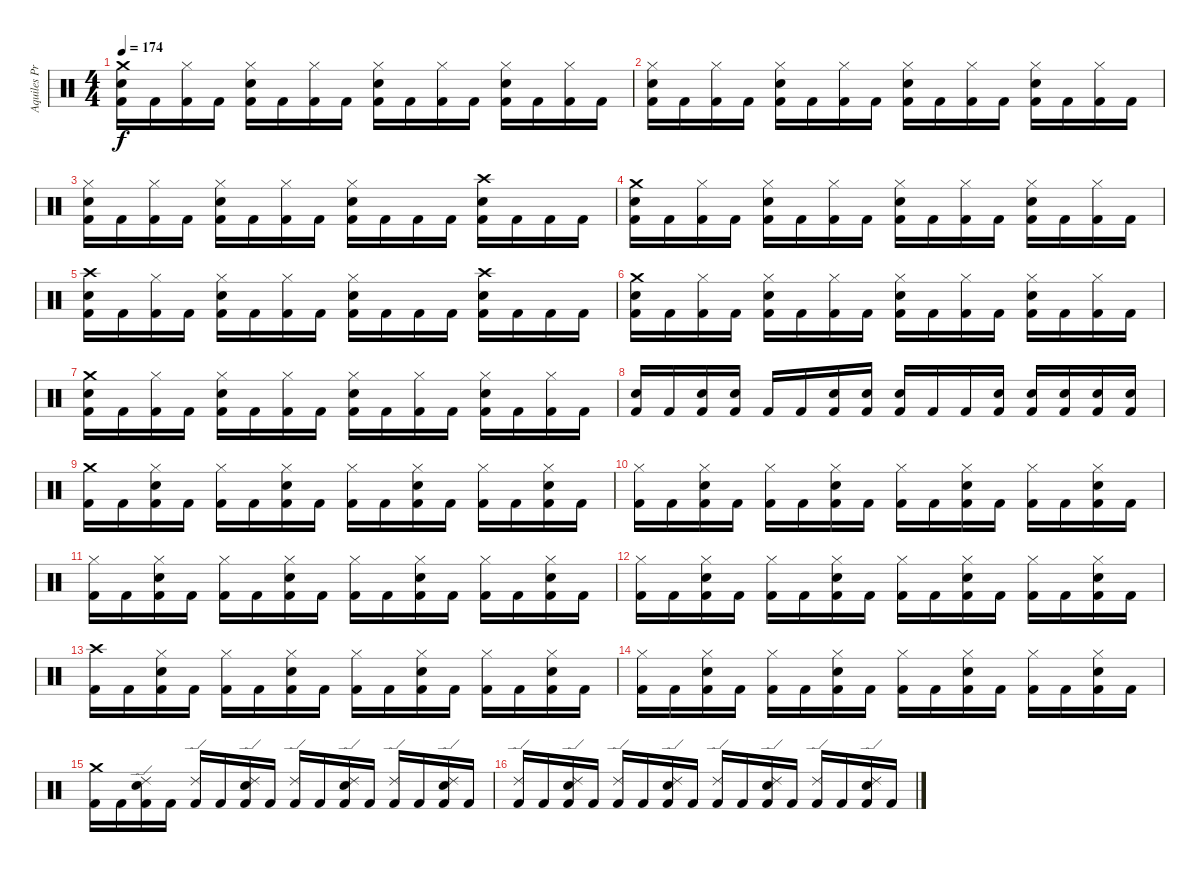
\track ("Aquiles Priester" "Aquiles Pr") {instrument percussion}
\staff {score}
\articulation defaults
\ts (4 4)
\tempo 174
\clef neutral
\ks c
("Crash medium (hit)" "Electric Snare (hit)" "Kick (hit) 2").16{dy f} "Kick (hit) 2".16 ("Hi-Hat (closed)" "Kick (hit) 2").16 "Kick (hit) 2".16 ("Hi-Hat (closed)" "Electric Snare (hit)" "Kick (hit) 2").16 "Kick (hit) 2".16 ("Hi-Hat (closed)" "Kick (hit) 2").16 "Kick (hit) 2".16 ("Hi-Hat (closed)" "Electric Snare (hit)" "Kick (hit) 2").16 "Kick (hit) 2".16 ("Hi-Hat (closed)" "Kick (hit) 2").16 "Kick (hit) 2".16 ("Hi-Hat (closed)" "Electric Snare (hit)" "Kick (hit) 2").16 "Kick (hit) 2".16 ("Hi-Hat (closed)" "Kick (hit) 2").16 "Kick (hit) 2".16 |
("Hi-Hat (closed)" "Electric Snare (hit)" "Kick (hit) 2").16 "Kick (hit) 2".16 ("Hi-Hat (closed)" "Kick (hit) 2").16 "Kick (hit) 2".16 ("Hi-Hat (closed)" "Electric Snare (hit)" "Kick (hit) 2").16 "Kick (hit) 2".16 ("Hi-Hat (closed)" "Kick (hit) 2").16 "Kick (hit) 2".16 ("Hi-Hat (closed)" "Electric Snare (hit)" "Kick (hit) 2").16 "Kick (hit) 2".16 ("Hi-Hat (closed)" "Kick (hit) 2").16 "Kick (hit) 2".16 ("Hi-Hat (closed)" "Electric Snare (hit)" "Kick (hit) 2").16 "Kick (hit) 2".16 ("Hi-Hat (closed)" "Kick (hit) 2").16 "Kick (hit) 2".16 |
("Hi-Hat (closed)" "Electric Snare (hit)" "Kick (hit) 2").16 "Kick (hit) 2".16 ("Hi-Hat (closed)" "Kick (hit) 2").16 "Kick (hit) 2".16 ("Hi-Hat (closed)" "Electric Snare (hit)" "Kick (hit) 2").16 "Kick (hit) 2".16 ("Hi-Hat (closed)" "Kick (hit) 2").16 "Kick (hit) 2".16 ("Hi-Hat (closed)" "Electric Snare (hit)" "Kick (hit) 2").16 "Kick (hit) 2".16 "Kick (hit) 2".16 "Kick (hit) 2".16 ("Crash high (hit)" "Electric Snare (hit)" "Kick (hit) 2").16 "Kick (hit) 2".16 "Kick (hit) 2".16 "Kick (hit) 2".16 |
("Crash medium (hit)" "Electric Snare (hit)" "Kick (hit) 2").16 "Kick (hit) 2".16 ("Hi-Hat (closed)" "Kick (hit) 2").16 "Kick (hit) 2".16 ("Hi-Hat (closed)" "Electric Snare (hit)" "Kick (hit) 2").16 "Kick (hit) 2".16 ("Hi-Hat (closed)" "Kick (hit) 2").16 "Kick (hit) 2".16 ("Hi-Hat (closed)" "Electric Snare (hit)" "Kick (hit) 2").16 "Kick (hit) 2".16 ("Hi-Hat (closed)" "Kick (hit) 2").16 "Kick (hit) 2".16 ("Hi-Hat (closed)" "Electric Snare (hit)" "Kick (hit) 2").16 "Kick (hit) 2".16 ("Hi-Hat (closed)" "Kick (hit) 2").16 "Kick (hit) 2".16 |
("Crash high (hit)" "Electric Snare (hit)" "Kick (hit) 2").16 "Kick (hit) 2".16 ("Hi-Hat (closed)" "Kick (hit) 2").16 "Kick (hit) 2".16 ("Hi-Hat (closed)" "Electric Snare (hit)" "Kick (hit) 2").16 "Kick (hit) 2".16 ("Hi-Hat (closed)" "Kick (hit) 2").16 "Kick (hit) 2".16 ("Hi-Hat (closed)" "Electric Snare (hit)" "Kick (hit) 2").16 "Kick (hit) 2".16 "Kick (hit) 2".16 "Kick (hit) 2".16 ("Crash high (hit)" "Electric Snare (hit)" "Kick (hit) 2").16 "Kick (hit) 2".16 "Kick (hit) 2".16 "Kick (hit) 2".16 |
("Crash medium (hit)" "Electric Snare (hit)" "Kick (hit) 2").16 "Kick (hit) 2".16 ("Hi-Hat (closed)" "Kick (hit) 2").16 "Kick (hit) 2".16 ("Hi-Hat (closed)" "Electric Snare (hit)" "Kick (hit) 2").16 "Kick (hit) 2".16 ("Hi-Hat (closed)" "Kick (hit) 2").16 "Kick (hit) 2".16 ("Hi-Hat (closed)" "Electric Snare (hit)" "Kick (hit) 2").16 "Kick (hit) 2".16 ("Hi-Hat (closed)" "Kick (hit) 2").16 "Kick (hit) 2".16 ("Hi-Hat (closed)" "Electric Snare (hit)" "Kick (hit) 2").16 "Kick (hit) 2".16 ("Hi-Hat (closed)" "Kick (hit) 2").16 "Kick (hit) 2".16 |
("Crash medium (hit)" "Electric Snare (hit)" "Kick (hit) 2").16 "Kick (hit) 2".16 ("Hi-Hat (closed)" "Kick (hit) 2").16 "Kick (hit) 2".16 ("Hi-Hat (closed)" "Electric Snare (hit)" "Kick (hit) 2").16 "Kick (hit) 2".16 ("Hi-Hat (closed)" "Kick (hit) 2").16 "Kick (hit) 2".16 ("Hi-Hat (closed)" "Electric Snare (hit)" "Kick (hit) 2").16 "Kick (hit) 2".16 ("Hi-Hat (closed)" "Kick (hit) 2").16 "Kick (hit) 2".16 ("Hi-Hat (closed)" "Electric Snare (hit)" "Kick (hit) 2").16 "Kick (hit) 2".16 ("Hi-Hat (closed)" "Kick (hit) 2").16 "Kick (hit) 2".16 |
("Electric Snare (hit)" "Kick (hit) 2").16 "Kick (hit) 2".16 ("Electric Snare (hit)" "Kick (hit) 2").16 ("Electric Snare (hit)" "Kick (hit) 2").16 "Kick (hit) 2".16 "Kick (hit) 2".16 ("Electric Snare (hit)" "Kick (hit) 2").16 ("Electric Snare (hit)" "Kick (hit) 2").16 ("Electric Snare (hit)" "Kick (hit) 2").16 "Kick (hit) 2".16 "Kick (hit) 2".16 ("Electric Snare (hit)" "Kick (hit) 2").16 ("Electric Snare (hit)" "Kick (hit) 2").16 ("Electric Snare (hit)" "Kick (hit) 2").16 ("Electric Snare (hit)" "Kick (hit) 2").16 ("Electric Snare (hit)" "Kick (hit) 2").16 |
("Crash medium (hit)" "Kick (hit) 2").16 "Kick (hit) 2".16 ("Hi-Hat (closed)" "Electric Snare (hit)" "Kick (hit) 2").16 "Kick (hit) 2".16 ("Hi-Hat (closed)" "Kick (hit) 2").16 "Kick (hit) 2".16 ("Hi-Hat (closed)" "Electric Snare (hit)" "Kick (hit) 2").16 "Kick (hit) 2".16 ("Hi-Hat (closed)" "Kick (hit) 2").16 "Kick (hit) 2".16 ("Hi-Hat (closed)" "Electric Snare (hit)" "Kick (hit) 2").16 "Kick (hit) 2".16 ("Hi-Hat (closed)" "Kick (hit) 2").16 "Kick (hit) 2".16 ("Hi-Hat (closed)" "Electric Snare (hit)" "Kick (hit) 2").16 "Kick (hit) 2".16 |
("Hi-Hat (closed)" "Kick (hit) 2").16 "Kick (hit) 2".16 ("Hi-Hat (closed)" "Electric Snare (hit)" "Kick (hit) 2").16 "Kick (hit) 2".16 ("Hi-Hat (closed)" "Kick (hit) 2").16 "Kick (hit) 2".16 ("Hi-Hat (closed)" "Electric Snare (hit)" "Kick (hit) 2").16 "Kick (hit) 2".16 ("Hi-Hat (closed)" "Kick (hit) 2").16 "Kick (hit) 2".16 ("Hi-Hat (closed)" "Electric Snare (hit)" "Kick (hit) 2").16 "Kick (hit) 2".16 ("Hi-Hat (closed)" "Kick (hit) 2").16 "Kick (hit) 2".16 ("Hi-Hat (closed)" "Electric Snare (hit)" "Kick (hit) 2").16 "Kick (hit) 2".16 |
("Hi-Hat (closed)" "Kick (hit) 2").16 "Kick (hit) 2".16 ("Hi-Hat (closed)" "Electric Snare (hit)" "Kick (hit) 2").16 "Kick (hit) 2".16 ("Hi-Hat (closed)" "Kick (hit) 2").16 "Kick (hit) 2".16 ("Hi-Hat (closed)" "Electric Snare (hit)" "Kick (hit) 2").16 "Kick (hit) 2".16 ("Hi-Hat (closed)" "Kick (hit) 2").16 "Kick (hit) 2".16 ("Hi-Hat (closed)" "Electric Snare (hit)" "Kick (hit) 2").16 "Kick (hit) 2".16 ("Hi-Hat (closed)" "Kick (hit) 2").16 "Kick (hit) 2".16 ("Hi-Hat (closed)" "Electric Snare (hit)" "Kick (hit) 2").16 "Kick (hit) 2".16 |
("Hi-Hat (closed)" "Kick (hit) 2").16 "Kick (hit) 2".16 ("Hi-Hat (closed)" "Electric Snare (hit)" "Kick (hit) 2").16 "Kick (hit) 2".16 ("Hi-Hat (closed)" "Kick (hit) 2").16 "Kick (hit) 2".16 ("Hi-Hat (closed)" "Electric Snare (hit)" "Kick (hit) 2").16 "Kick (hit) 2".16 ("Hi-Hat (closed)" "Kick (hit) 2").16 "Kick (hit) 2".16 ("Hi-Hat (closed)" "Electric Snare (hit)" "Kick (hit) 2").16 "Kick (hit) 2".16 ("Hi-Hat (closed)" "Kick (hit) 2").16 "Kick (hit) 2".16 ("Hi-Hat (closed)" "Electric Snare (hit)" "Kick (hit) 2").16 "Kick (hit) 2".16 |
("Crash high (hit)" "Kick (hit) 2").16 "Kick (hit) 2".16 ("Hi-Hat (closed)" "Electric Snare (hit)" "Kick (hit) 2").16 "Kick (hit) 2".16 ("Hi-Hat (closed)" "Kick (hit) 2").16 "Kick (hit) 2".16 ("Hi-Hat (closed)" "Electric Snare (hit)" "Kick (hit) 2").16 "Kick (hit) 2".16 ("Hi-Hat (closed)" "Kick (hit) 2").16 "Kick (hit) 2".16 ("Hi-Hat (closed)" "Electric Snare (hit)" "Kick (hit) 2").16 "Kick (hit) 2".16 ("Hi-Hat (closed)" "Kick (hit) 2").16 "Kick (hit) 2".16 ("Hi-Hat (closed)" "Electric Snare (hit)" "Kick (hit) 2").16 "Kick (hit) 2".16 |
("Hi-Hat (closed)" "Kick (hit) 2").16 "Kick (hit) 2".16 ("Hi-Hat (closed)" "Electric Snare (hit)" "Kick (hit) 2").16 "Kick (hit) 2".16 ("Hi-Hat (closed)" "Kick (hit) 2").16 "Kick (hit) 2".16 ("Hi-Hat (closed)" "Electric Snare (hit)" "Kick (hit) 2").16 "Kick (hit) 2".16 ("Hi-Hat (closed)" "Kick (hit) 2").16 "Kick (hit) 2".16 ("Hi-Hat (closed)" "Electric Snare (hit)" "Kick (hit) 2").16 "Kick (hit) 2".16 ("Hi-Hat (closed)" "Kick (hit) 2").16 "Kick (hit) 2".16 ("Hi-Hat (closed)" "Electric Snare (hit)" "Kick (hit) 2").16 "Kick (hit) 2".16 |
("Crash medium (hit)" "Kick (hit) 2").16 "Kick (hit) 2".16 ("Ride (edge) 2" "Electric Snare (hit)" "Kick (hit) 2").16 "Kick (hit) 2".16 ("Ride (edge) 2" "Kick (hit) 2").16 "Kick (hit) 2".16 ("Ride (edge) 2" "Electric Snare (hit)" "Kick (hit) 2").16 "Kick (hit) 2".16 ("Ride (edge) 2" "Kick (hit) 2").16 "Kick (hit) 2".16 ("Ride (edge) 2" "Electric Snare (hit)" "Kick (hit) 2").16 "Kick (hit) 2".16 ("Ride (edge) 2" "Kick (hit) 2").16 "Kick (hit) 2".16 ("Ride (edge) 2" "Electric Snare (hit)" "Kick (hit) 2").16 "Kick (hit) 2".16 |
("Ride (edge) 2" "Kick (hit) 2").16 "Kick (hit) 2".16 ("Ride (edge) 2" "Electric Snare (hit)" "Kick (hit) 2").16 "Kick (hit) 2".16 ("Ride (edge) 2" "Kick (hit) 2").16 "Kick (hit) 2".16 ("Ride (edge) 2" "Electric Snare (hit)" "Kick (hit) 2").16 "Kick (hit) 2".16 ("Ride (edge) 2" "Kick (hit) 2").16 "Kick (hit) 2".16 ("Ride (edge) 2" "Electric Snare (hit)" "Kick (hit) 2").16 "Kick (hit) 2".16 ("Ride (edge) 2" "Kick (hit) 2").16 "Kick (hit) 2".16 ("Ride (edge) 2" "Electric Snare (hit)" "Kick (hit) 2").16 "Kick (hit) 2".16
